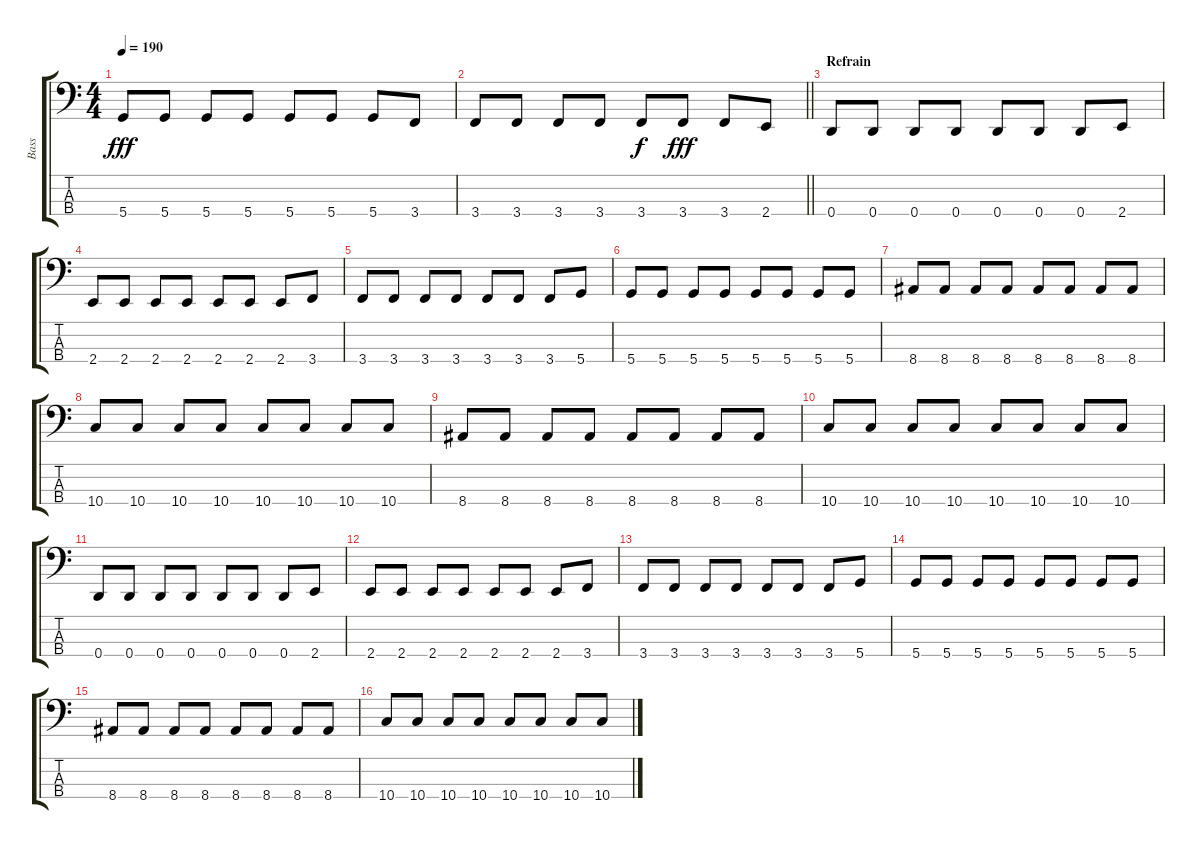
\track ("Bass" "Bass") {instrument electricbasspick}
\staff {score tabs}
\tuning (G2 D2 A1 D1) {hide}
\ts (4 4)
\tempo 190
\clef f4
\ks c
5.4.8{dy fff} 5.4.8 5.4.8 5.4.8 5.4.8 5.4.8 5.4.8 3.4.8 |
\barLineRight lightlight
3.4.8 3.4.8 3.4.8 3.4.8 3.4.8{dy f} 3.4.8{dy fff} 3.4.8 2.4.8 |
\section ("" "Refrain")
0.4.8 0.4.8 0.4.8 0.4.8 0.4.8 0.4.8 0.4.8 2.4.8 |
2.4.8 2.4.8 2.4.8 2.4.8 2.4.8 2.4.8 2.4.8 3.4.8 |
3.4.8 3.4.8 3.4.8 3.4.8 3.4.8 3.4.8 3.4.8 5.4.8 |
5.4.8 5.4.8 5.4.8 5.4.8 5.4.8 5.4.8 5.4.8 5.4.8 |
8.4.8 8.4.8 8.4.8 8.4.8 8.4.8 8.4.8 8.4.8 8.4.8 |
10.4.8 10.4.8 10.4.8 10.4.8 10.4.8 10.4.8 10.4.8 10.4.8 |
8.4.8 8.4.8 8.4.8 8.4.8 8.4.8 8.4.8 8.4.8 8.4.8 |
10.4.8 10.4.8 10.4.8 10.4.8 10.4.8 10.4.8 10.4.8 10.4.8 |
0.4.8 0.4.8 0.4.8 0.4.8 0.4.8 0.4.8 0.4.8 2.4.8 |
2.4.8 2.4.8 2.4.8 2.4.8 2.4.8 2.4.8 2.4.8 3.4.8 |
3.4.8 3.4.8 3.4.8 3.4.8 3.4.8 3.4.8 3.4.8 5.4.8 |
5.4.8 5.4.8 5.4.8 5.4.8 5.4.8 5.4.8 5.4.8 5.4.8 |
8.4.8 8.4.8 8.4.8 8.4.8 8.4.8 8.4.8 8.4.8 8.4.8 |
10.4.8 10.4.8 10.4.8 10.4.8 10.4.8 10.4.8 10.4.8 10.4.8
